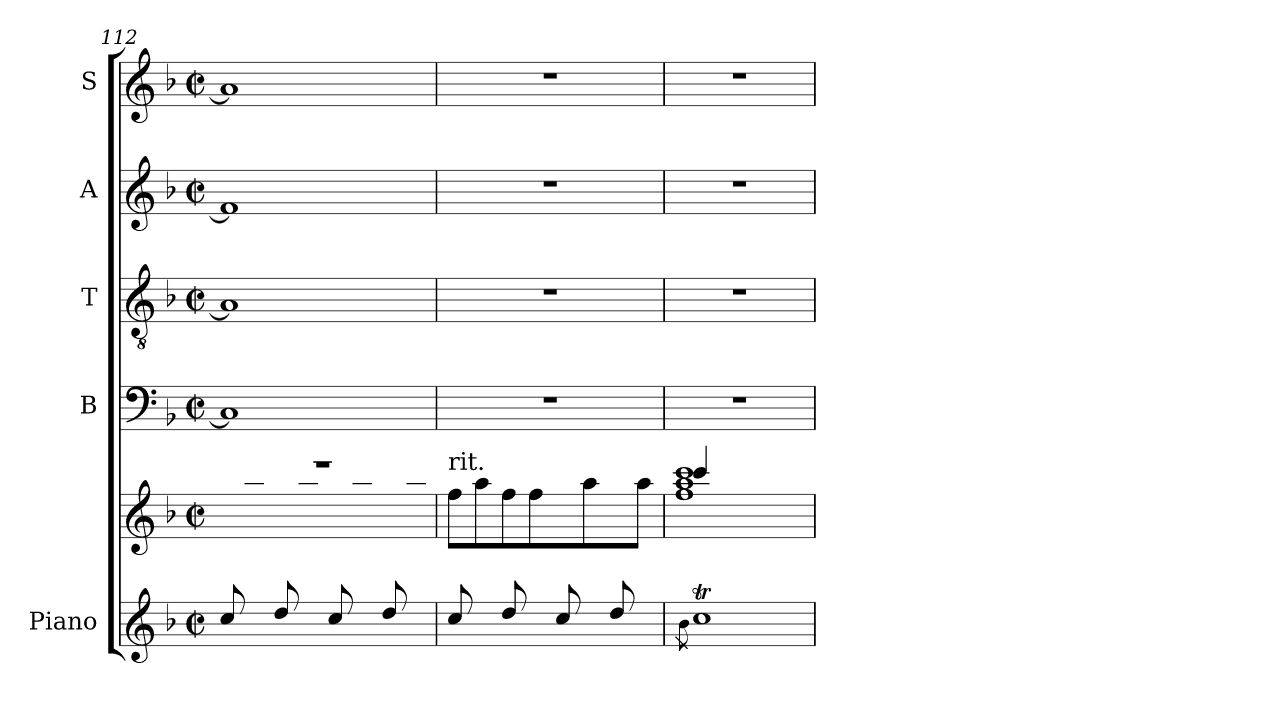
**kern	**kern	**kern	**text	**kern	**text	**kern	**text	**kern	**text
*part5	*part5	*part4	*part4	*part3	*part3	*part2	*part2	*part1	*part1
*staff6	*staff5	*staff4	*staff4	*staff3	*staff3	*staff2	*staff2	*staff1	*staff1
*I"Piano	*	*I"B	*	*I"T	*	*I"A	*	*I"S	*
*clefG2	*clefG2	*clefF4	*	*clefGv2	*	*clefG2	*	*clefG2	*
*k[b-]	*k[b-]	*k[b-]	*	*k[b-]	*	*k[b-]	*	*k[b-]	*
*F:	*F:	*F:	*	*F:	*	*F:	*	*F:	*
*M2/2	*M2/2	*M2/2	*	*M2/2	*	*M2/2	*	*M2/2	*
*met(c|)	*met(c|)	*met(c|)	*	*met(c|)	*	*met(c|)	*	*met(c|)	*
=112	=112	=112	=112	=112	=112	=112	=112	=112	=112
*	*^	*	*	*	*	*	*	*	*
8cc/L	1r	8ryy	1C]	.	1A]	.	1f]	.	1a]	.
8ryy	.	8ff\ 8aa\J	.	.	.	.	.	.	.	.
8dd/L	.	8ryy	.	.	.	.	.	.	.	.
8ryy	.	8ff\ 8aa\J	.	.	.	.	.	.	.	.
8cc/L	.	8ryy	.	.	.	.	.	.	.	.
8ryy	.	8ff\ 8aa\J	.	.	.	.	.	.	.	.
8dd/L	.	8ryy	.	.	.	.	.	.	.	.
8ryy	.	8ff\ 8aa\J	.	.	.	.	.	.	.	.
=113	=113	=113	=113	=113	=113	=113	=113	=113	=113	=113
*^	*	*	*	*	*	*	*	*	*	*
*	*^	*	*	*	*	*	*	*	*	*	*
!	!	!	!LO:TX:a:t=rit.	!	!	!	!	!	!	!	!	!
2ryy	4ryy	8cc/	8ff\	8ryy	1r	.	1r	.	1r	.	1r	.
.	.	8ryy	8aa\	8aa\	.	.	.	.	.	.	.	.
.	8dd/L	2.ryy	8ff\L	8ryy	.	.	.	.	.	.	.	.
.	8ryy	.	8ff\J	8ff\J	.	.	.	.	.	.	.	.
8cc/L	2ryy	.	8ryy	2ryy	.	.	.	.	.	.	.	.
8ryy	.	.	8aa/J	.	.	.	.	.	.	.	.	.
8dd/L	.	.	8ryy	.	.	.	.	.	.	.	.	.
8ryy	.	.	8aa/J	.	.	.	.	.	.	.	.	.
*	*v	*v	*	*	*	*	*	*	*	*	*	*
=114	=114	=114	=114	=114	=114	=114	=114	=114	=114	=114	=114
.	8qb-\	.	.	.	.	.	.	.	.	.	.
!	!	!LO:N:head=solid	!	!	!	!	!	!	!	!	!
1ccT	1ryy	4ccc/	1ff 1aa 1ccc	1r	.	1r	.	1r	.	1r	.
.	.	2.ryy	.	.	.	.	.	.	.	.	.
*v	*v	*	*	*	*	*	*	*	*	*	*
*	*v	*v	*	*	*	*	*	*	*	*
=	=	=	=	=	=	=	=	=	=
*-	*-	*-	*-	*-	*-	*-	*-	*-	*-
